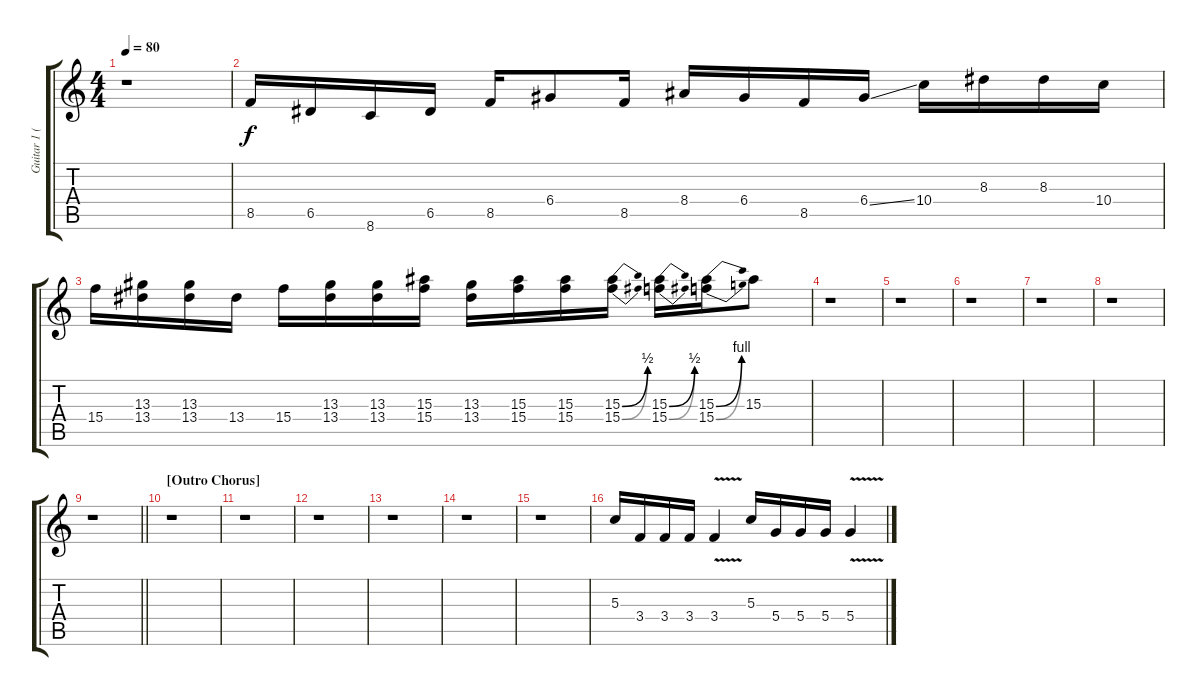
\track ("Guitar 1 (dist)" "Guitar 1 (") {instrument distortionguitar}
\staff {score tabs}
\tuning (E4 B3 G3 D3 A2 E2) {hide}
\ts (4 4)
\tempo 80
\clef g2
\ks c
r.1{dy f} |
8.5.16 6.5.16 8.6.16 6.5.16 8.5.16 6.4.8 8.5.16 8.4.16 6.4.16 8.5.16 6.4{ss}.16 10.4.16 8.3.16 8.3.16 10.4.16 |
15.4.16 (13.3 13.4).16 (13.3 13.4).16 13.4.16 15.4.16 (13.3 13.4).16 (13.3 13.4).16 (15.3 15.4).16 (13.3 13.4).16 (15.3 15.4).16 (15.3 15.4).16 (15.3{be (bend 0 0 60 2)} 15.4{be (bend 0 0 60 2)}).16 (15.3{be (bend 0 0 60 2)} 15.4{be (bend 0 0 60 2)}).16 (15.3{be (bend 0 0 60 4)} 15.4{be (bend 0 0 60 4)}).16 15.3.8 |
r.1 |
r.1 |
r.1 |
r.1 |
r.1 |
\barLineRight lightlight
r.1 |
\section ("" "[Outro Chorus]")
r.1 |
r.1 |
r.1 |
r.1 |
r.1 |
r.1 |
5.3.16 3.4.16 3.4.16 3.4.16 3.4{v}.4 5.3.16 5.4.16 5.4.16 5.4.16 5.4{v}.4
